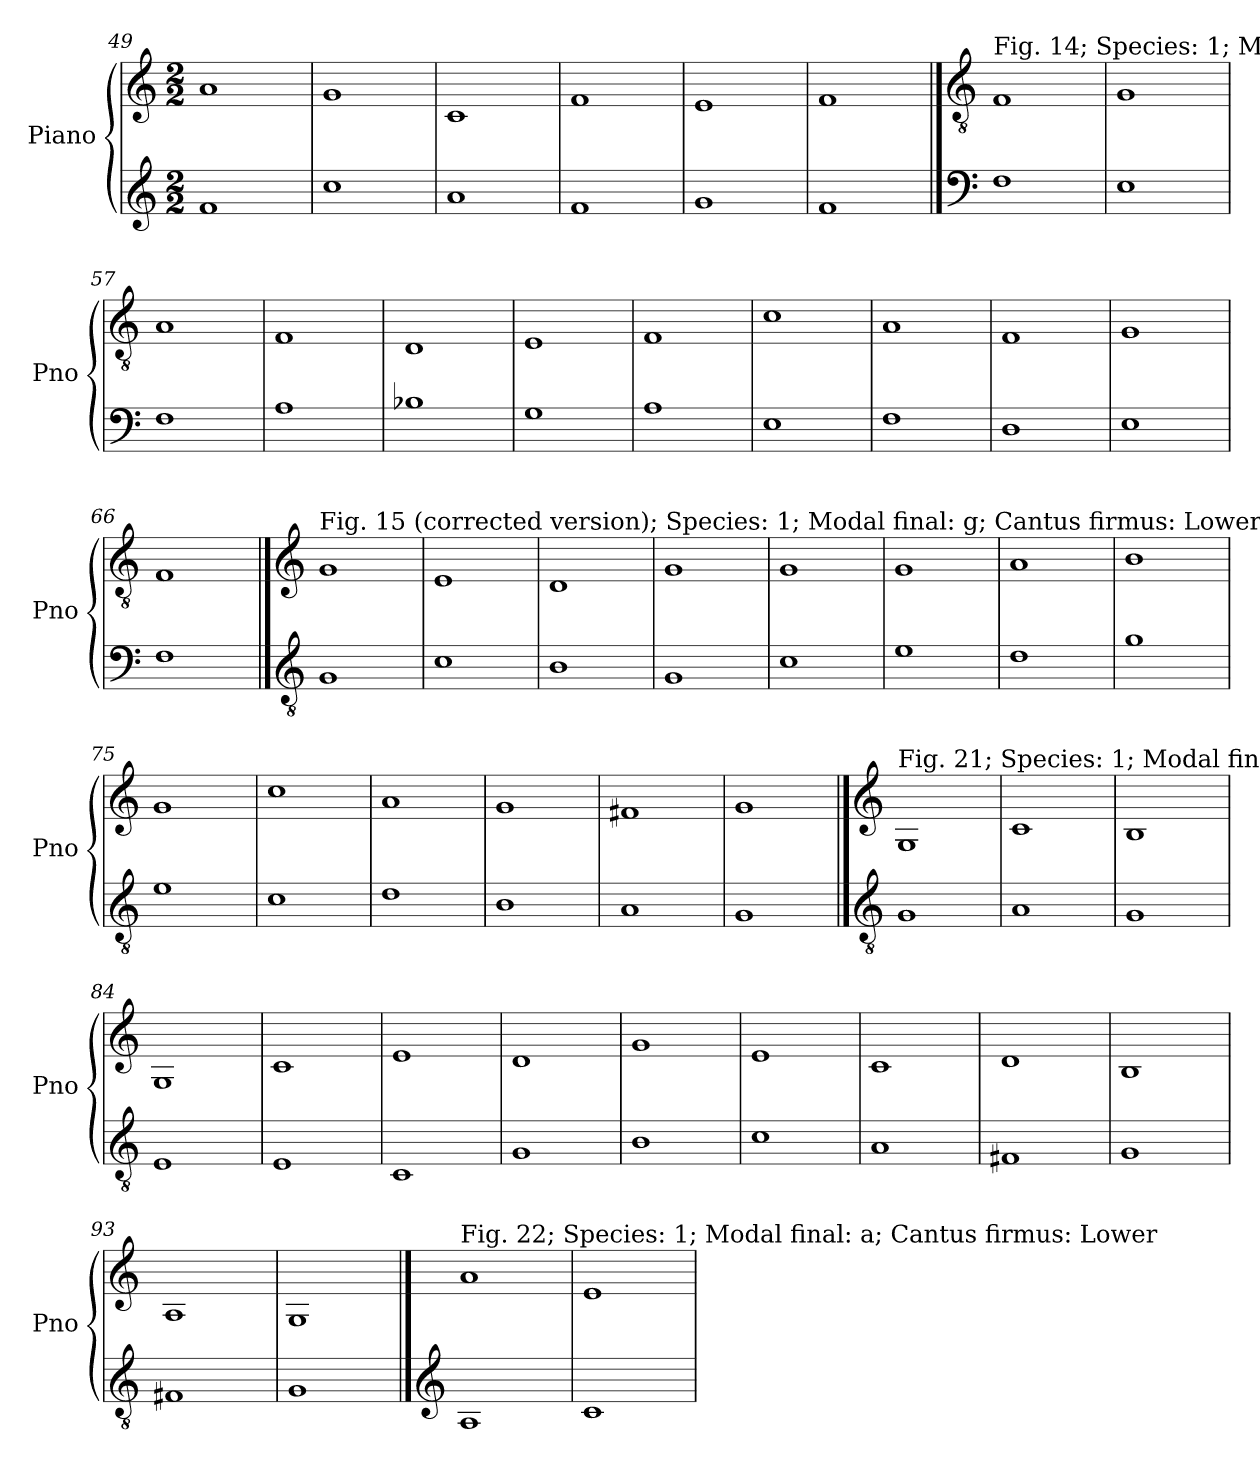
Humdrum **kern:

**kern	**kern
*part2	*part1
*staff2	*staff1
*I"Piano	*I"Piano
*I'Pno	*I'Pno
*clefG2	*clefG2
*k[]	*k[]
*M2/2	*M2/2
=49	=49
1f	1a
=50	=50
1cc	1g
=51	=51
1a	1c
=52	=52
1f	1f
=53	=53
1g	1e
=54	=54
1f	1f
!!LO:PB:g=z
==55	==55
*clefF4	*clefGv2
!	!LO:TX:a:t=Fig. 14; Species&colon; 1; Modal final&colon; f; Cantus firmus&colon; Upper
1F	1F
=56	=56
1E	1G
=57	=57
1F	1A
=58	=58
1A	1F
=59	=59
1B-X	1D
=60	=60
1G	1E
=61	=61
1A	1F
=62	=62
1E	1c
=63	=63
1F	1A
=64	=64
1D	1F
=65	=65
1E	1G
=66	=66
1F	1F
!!LO:LB:g=z
==67	==67
*clefGv2	*clefG2
!	!LO:TX:a:t=Fig. 15 (corrected version); Species&colon; 1; Modal final&colon; g; Cantus firmus&colon; Lower
1G	1g
=68	=68
1c	1e
=69	=69
1B	1d
=70	=70
1G	1g
=71	=71
1c	1g
=72	=72
1e	1g
=73	=73
1d	1a
=74	=74
1g	1b
=75	=75
1e	1g
=76	=76
1c	1cc
=77	=77
1d	1a
=78	=78
1B	1g
=79	=79
1A	1f#X
=80	=80
1G	1g
!!LO:LB:g=z
==81	==81
*clefGv2	*clefG2
!	!LO:TX:a:t=Fig. 21; Species&colon; 1; Modal final&colon; g; Cantus firmus&colon; Upper
1G	1G
=82	=82
1A	1c
=83	=83
1G	1B
=84	=84
1E	1G
=85	=85
1E	1c
=86	=86
1C	1e
=87	=87
1G	1d
=88	=88
1B	1g
=89	=89
1c	1e
=90	=90
1A	1c
=91	=91
1F#X	1d
=92	=92
1G	1B
=93	=93
1F#X	1A
=94	=94
1G	1G
!!LO:LB:g=z
==95	==95
*clefG2	*
!	!LO:TX:a:t=Fig. 22; Species&colon; 1; Modal final&colon; a; Cantus firmus&colon; Lower
1A	1a
=96	=96
1c	1e
=	=
*-	*-
